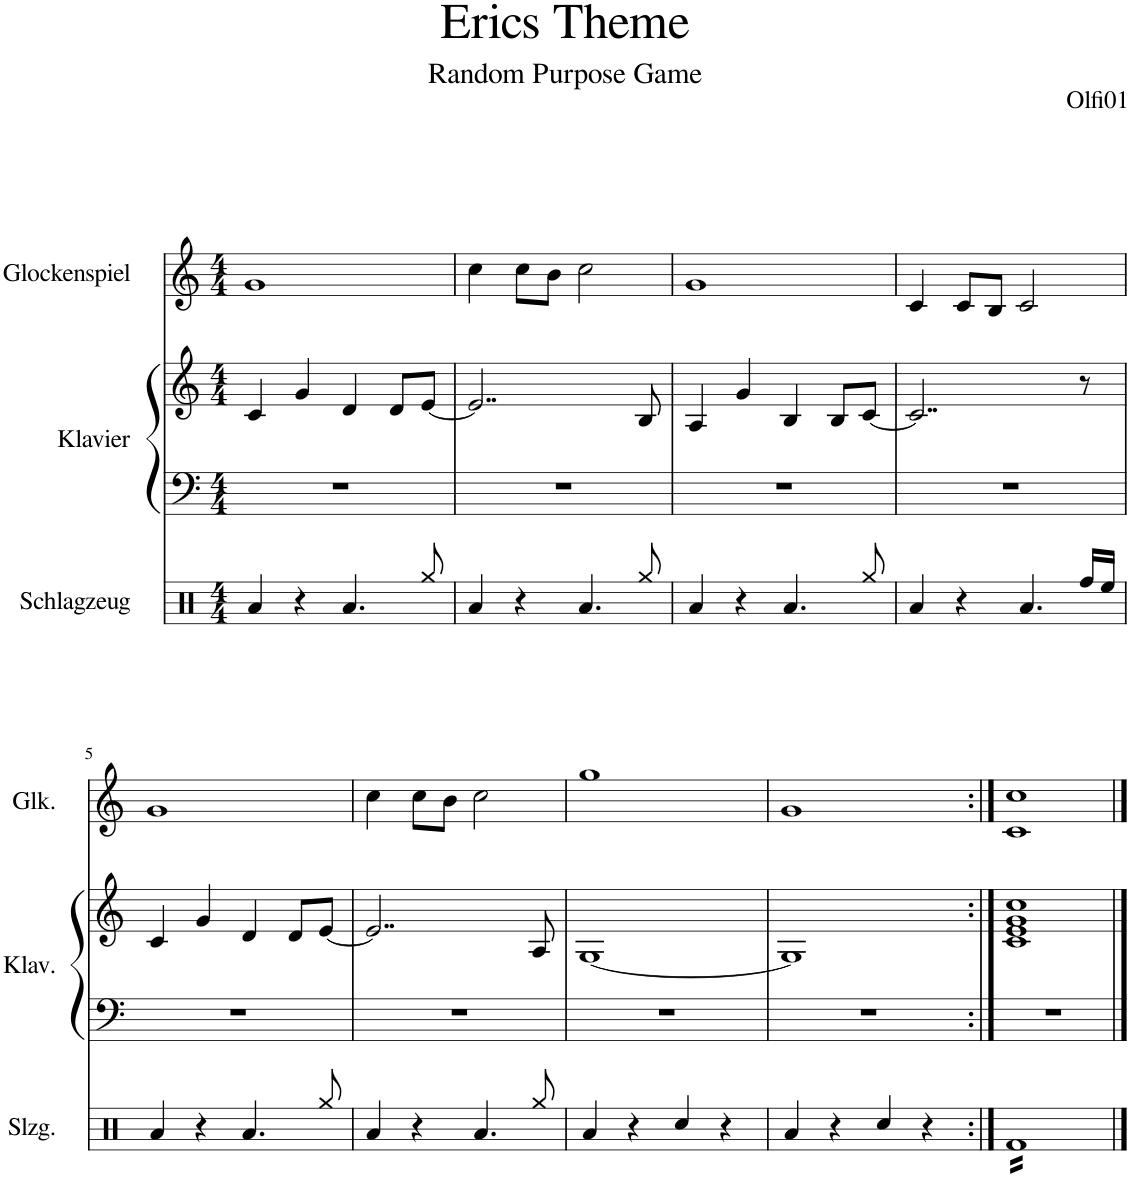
**kern	**kern	**kern	**kern
*part3	*part2	*part2	*part1
*staff4	*staff3	*staff2	*staff1
*I"Schlagzeug	*I"Klavier	*	*I"Glockenspiel
*I'Slzg.	*I'Klav.	*	*I'Glk.
*clefX	*clefF4	*clefG2	*clefG2
*	*	*	*Trd-14c-24
*k[]	*k[]	*k[]	*k[]
*M4/4	*M4/4	*M4/4	*M4/4
=1	=1	=1	=1
4Ra/	1r	4c/	1g
4r	.	4g/	.
4.Ra/	.	4d/	.
.	.	8d/L	.
8Rgg/	.	[8e/J	.
=2	=2	=2	=2
4Ra/	1r	2..e/]	4cc\
4r	.	.	8cc\L
.	.	.	8b\J
4.Ra/	.	.	2cc\
8Rgg/	.	8B/	.
=3	=3	=3	=3
4Ra/	1r	4A/	1g
4r	.	4g/	.
4.Ra/	.	4B/	.
.	.	8B/L	.
8Rgg/	.	[8c/J	.
=4	=4	=4	=4
4Ra/	1r	2..c/]	4c/
4r	.	.	8c/L
.	.	.	8B/J
4.Ra/	.	.	2c/
16Rff/LL	.	8r	.
16Ree/JJ	.	.	.
!!LO:LB:g=z
=5	=5	=5	=5
4Ra/	1r	4c/	1g
4r	.	4g/	.
4.Ra/	.	4d/	.
.	.	8d/L	.
8Rgg/	.	[8e/J	.
=6	=6	=6	=6
4Ra/	1r	2..e/]	4cc\
4r	.	.	8cc\L
.	.	.	8b\J
4.Ra/	.	.	2cc\
8Rgg/	.	8A/	.
=7	=7	=7	=7
4Ra/	1r	[1G	1gg
4r	.	.	.
4Rcc/	.	.	.
4r	.	.	.
=8	=8	=8	=8
4Ra/	1r	1G]	1g
4r	.	.	.
4Rcc/	.	.	.
4r	.	.	.
=9:|!	=9:|!	=9:|!	=9:|!
*tremolo	*	*	*
16RfLL	1r	1c 1e 1g 1cc	1c 1cc
16Rf	.	.	.
16Rf	.	.	.
16Rf	.	.	.
16Rf	.	.	.
16Rf	.	.	.
16Rf	.	.	.
16Rf	.	.	.
16Rf	.	.	.
16Rf	.	.	.
16Rf	.	.	.
16Rf	.	.	.
16Rf	.	.	.
16Rf	.	.	.
16Rf	.	.	.
16RfJJ	.	.	.
*Xtremolo	*	*	*
==	==	==	==
*-	*-	*-	*-
